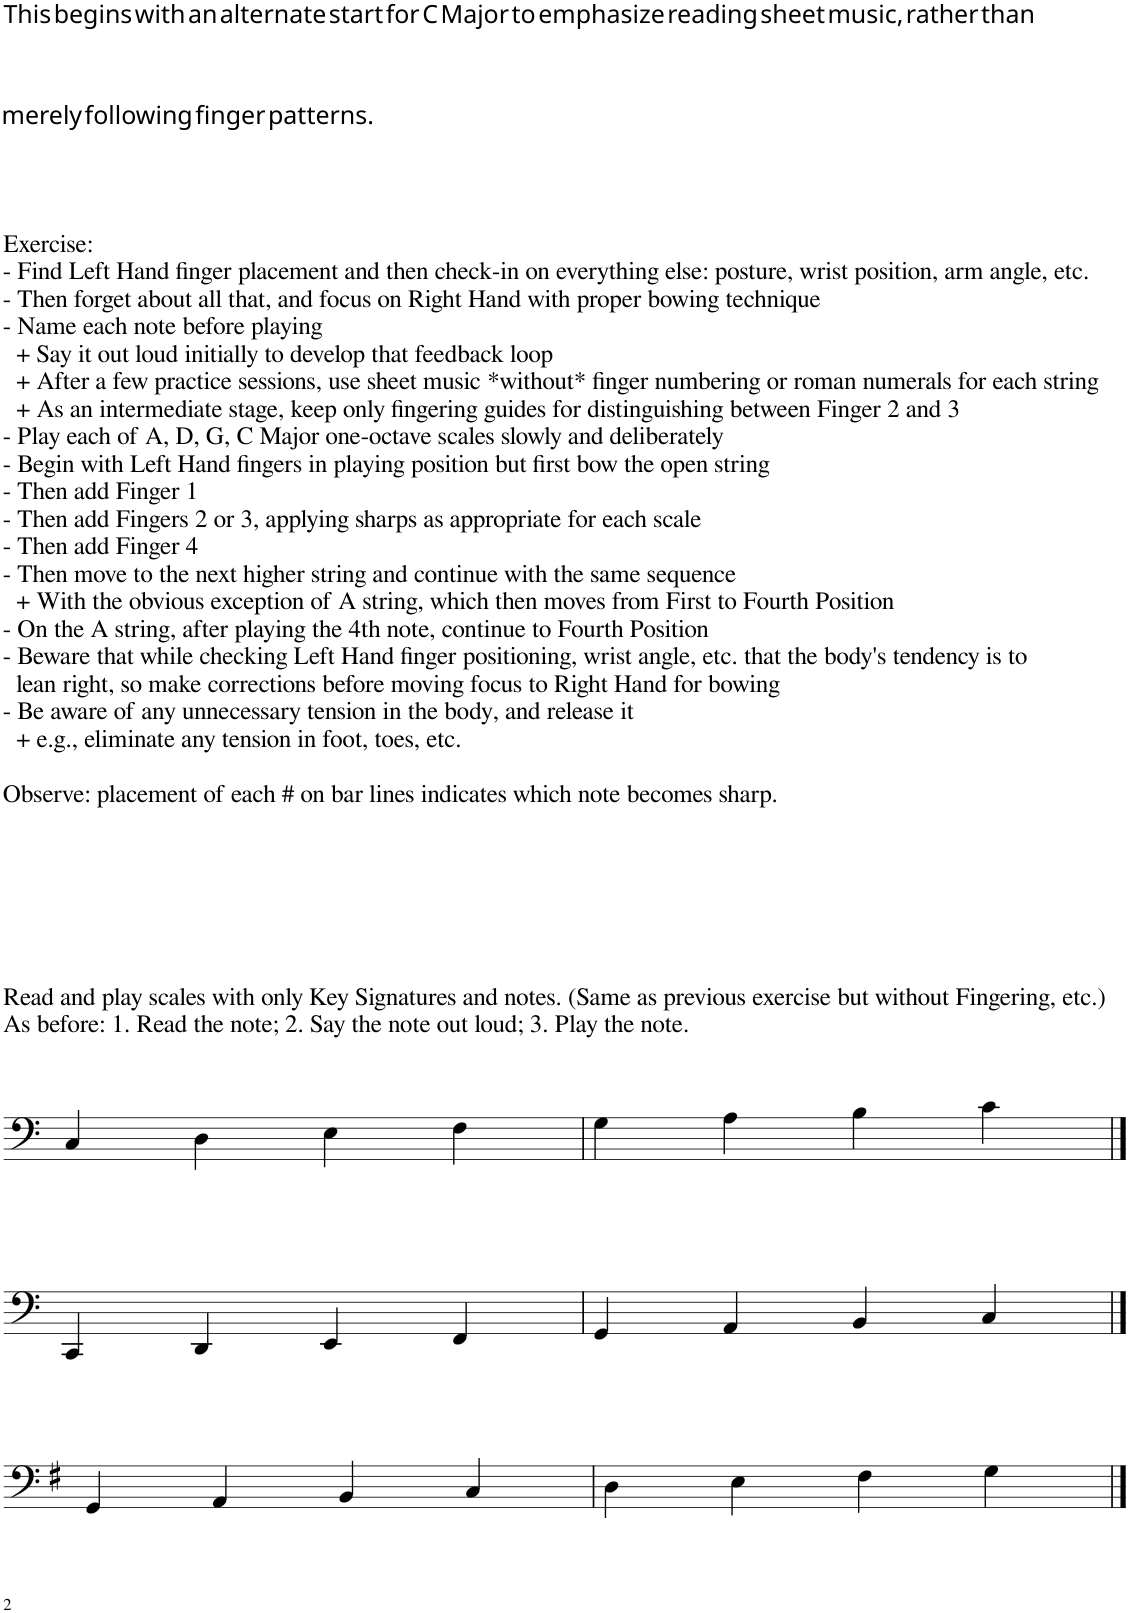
**kern
*part1
*staff1
*I"Violoncello
*I'Vc.
!!LO:PB:g=z
*clefF4
*k[]
*M4/4
=1
!LO:TX:a:t=This begins with an alternate start for C Major to emphasize reading sheet music, rather than
!LO:TX:a:t=merely following finger patterns.
!LO:TX:a:t=Exercise&colon;
!LO:TX:a:t=- Find Left Hand finger placement and then check-in on everything else&colon; posture, wrist position, arm angle, etc.
!LO:TX:a:t=- Then forget about all that, and focus on Right Hand with proper bowing technique
!LO:TX:a:t=- Name each note before playing
!LO:TX:a:t=+ Say it out loud initially to develop that feedback loop
!LO:TX:a:t=+ After a few practice sessions, use sheet music *without* finger numbering or roman numerals for each string
!LO:TX:a:t=+ As an intermediate stage, keep only fingering guides for distinguishing between Finger 2 and 3
!LO:TX:a:t=- Play each of A, D, G, C Major one-octave scales slowly and deliberately
!LO:TX:a:t=- Begin with Left Hand fingers in playing position but first bow the open string
!LO:TX:a:t=- Then add Finger 1
!LO:TX:a:t=- Then add Fingers 2 or 3, applying sharps as appropriate for each scale
!LO:TX:a:t=- Then add Finger 4
!LO:TX:a:t=- Then move to the next higher string and continue with the same sequence
!LO:TX:a:t=+ With the obvious exception of A string, which then moves from First to Fourth Position
!LO:TX:a:t=- On the A string, after playing the 4th note, continue to Fourth Position
!LO:TX:a:t=- Beware that while checking Left Hand finger positioning, wrist angle, etc. that the body's tendency is to
!LO:TX:a:t=lean right, so make corrections before moving focus to Right Hand for bowing
!LO:TX:a:t=- Be aware of any unnecessary tension in the body, and release it
!LO:TX:a:t=+ e.g., eliminate any tension in foot, toes, etc.
!LO:TX:a:t=Observe&colon; placement of each # on bar lines indicates which note becomes sharp.
!LO:TX:a:t=Read and play scales with only Key Signatures and notes. (Same as previous exercise but without Fingering, etc.)
!LO:TX:a:t=As before&colon; 1. Read the note; 2. Say the note out loud; 3. Play the note.
4C/
4D\
4E\
4F\
=2
4G\
4A\
4B\
4c\
!!LO:LB:g=z
==1
4CC/
4DD/
4EE/
4FF/
=2
4GG/
4AA/
4BB/
4C/
!!LO:LB:g=z
==1
*k[f#]
4GG/
4AA/
4BB/
4C/
=2
4D\
4E\
4F#\
4G\
==
*-
